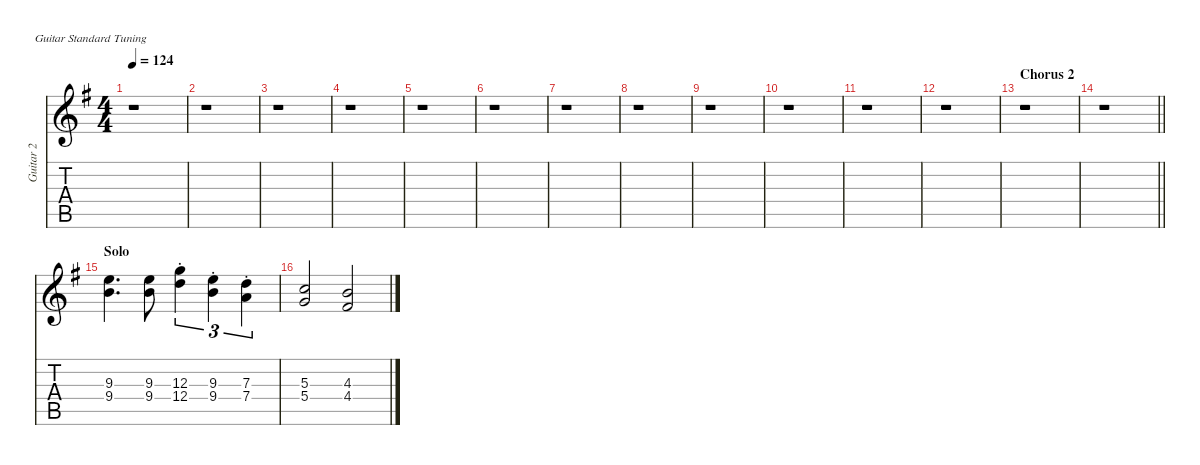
\defaultSystemsLayout 4
\hideDynamics
\bracketExtendMode nobrackets
\otherSystemsTrackNameOrientation horizontal
\track ("Guitar 2" "Guitar 2") {defaultSystemsLayout 8 instrument distortionguitar}
\staff {score tabs}
\tuning (E4 B3 G3 D3 A2 E2)
\ts (4 4)
\tempo 124
\clef g2
\ks eminor
r.1{dy f beam Down} |
r.1{beam Down} |
r.1{beam Down} |
r.1{beam Down} |
r.1{beam Down} |
r.1{beam Down} |
r.1{beam Down} |
r.1{beam Down} |
r.1{beam Down} |
r.1{beam Down} |
r.1{beam Down} |
r.1{beam Down} |
\section ("" "Chorus 2")
r.1{beam Down} |
\barLineRight lightlight
r.1{beam Down} |
\section ("" "Solo")
(9.4{acc forcenatural} 9.3{acc forcenatural}).4{d beam Down} (9.3{acc forcenatural} 9.4{acc forcenatural}).8{beam Down} (12.4{st acc forcenatural} 12.3{st acc forcenatural}).4{tu (3 2) beam Down} (9.3{st acc forcenatural} 9.4{st acc forcenatural}).4{tu (3 2) beam Down} (7.4{st acc forcenatural} 7.3{st acc forcenatural}).4{tu (3 2) beam Down} |
(5.3{acc forcenatural} 5.4{acc forcenatural}).2{beam Up} (4.4{acc #} 4.3{acc forcenatural}).2{beam Up}
